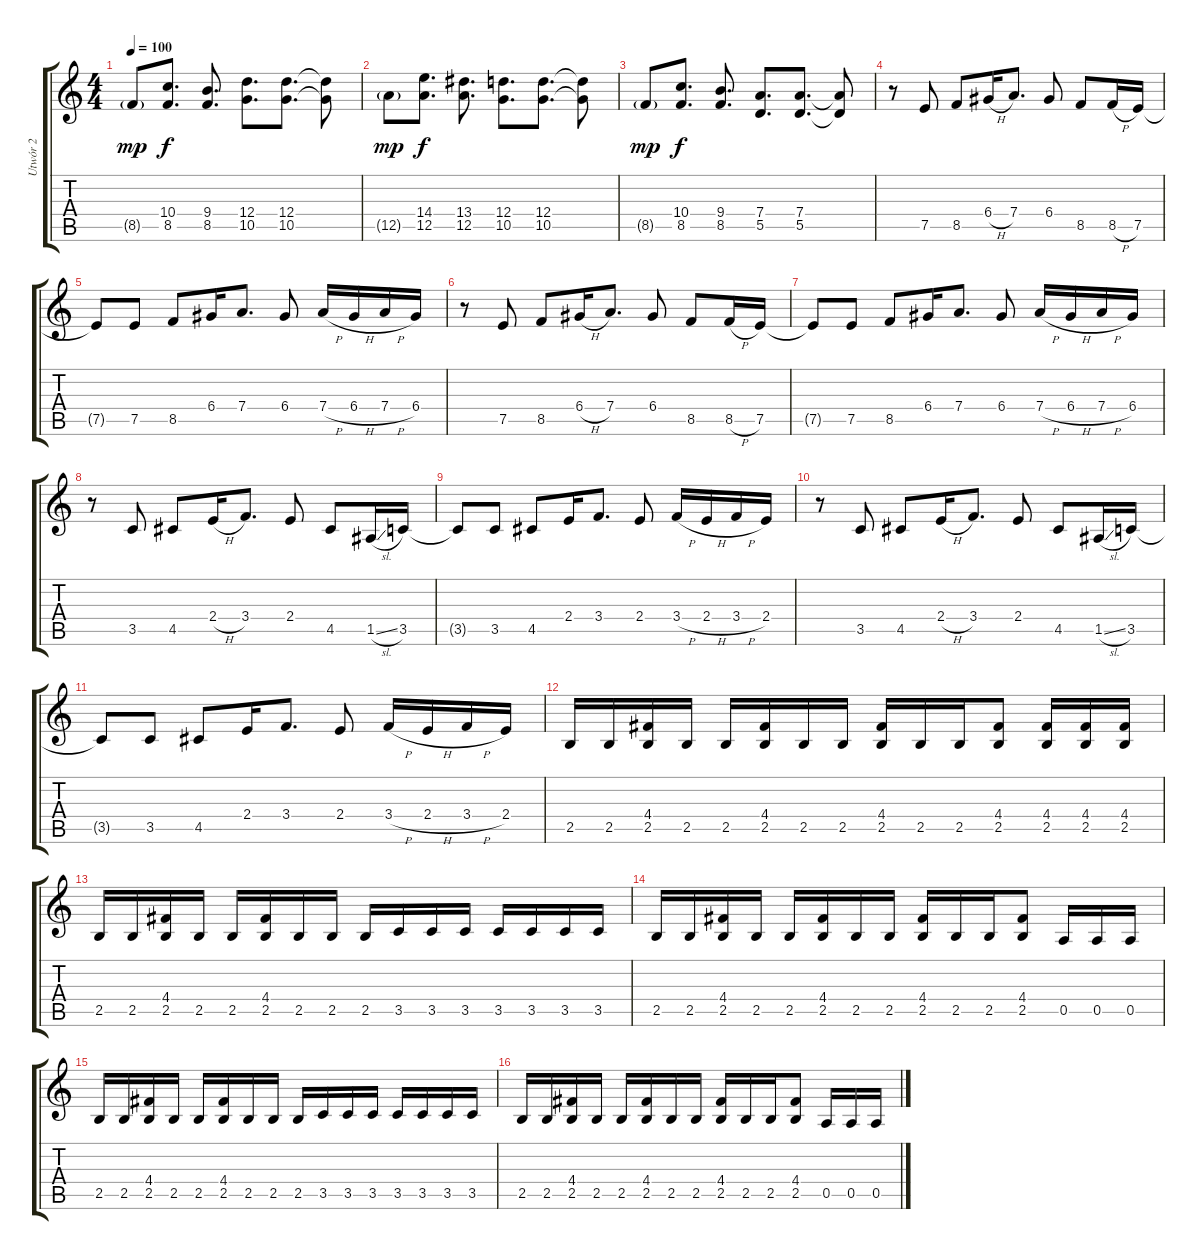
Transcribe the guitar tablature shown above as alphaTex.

\track ("Utwór 2" "Utwór 2") {instrument distortionguitar}
\staff {score tabs}
\tuning (E4 B3 G3 D3 A2 E2) {hide}
\ts (4 4)
\tempo 100
\clef g2
\ks c
8.5{g}.8{dy mp} (10.4 8.5).8{d dy f} (9.4 8.5).8{d} (12.4 10.5).8{d} (12.4 10.5).8{d} (12.4{t} 10.5{t}).8 |
12.5{g}.8{dy mp} (14.4 12.5).8{d dy f} (13.4 12.5).8{d} (12.4 10.5).8{d} (12.4 10.5).8{d} (12.4{t} 10.5{t}).8 |
8.5{g}.8{dy mp} (10.4 8.5).8{d dy f} (9.4 8.5).8{d} (7.4 5.5).8{d} (7.4 5.5).8{d} (7.4{t} 5.5{t}).8 |
r.8 7.5.8 8.5.8 6.4{h}.16 7.4.8{d} 6.4.8 8.5.8 8.5{h}.16 7.5.16 |
7.5{t}.8 7.5.8 8.5.8 6.4.16 7.4.8{d} 6.4.8 7.4{h}.16 6.4{h}.16 7.4{h}.16 6.4.16 |
r.8 7.5.8 8.5.8 6.4{h}.16 7.4.8{d} 6.4.8 8.5.8 8.5{h}.16 7.5.16 |
7.5{t}.8 7.5.8 8.5.8 6.4.16 7.4.8{d} 6.4.8 7.4{h}.16 6.4{h}.16 7.4{h}.16 6.4.16 |
r.8 3.5.8 4.5.8 2.4{h}.16 3.4.8{d} 2.4.8 4.5.8 1.5{sl}.16 3.5.16 |
3.5{t}.8 3.5.8 4.5.8 2.4.16 3.4.8{d} 2.4.8 3.4{h}.16 2.4{h}.16 3.4{h}.16 2.4.16 |
r.8 3.5.8 4.5.8 2.4{h}.16 3.4.8{d} 2.4.8 4.5.8 1.5{sl}.16 3.5.16 |
3.5{t}.8 3.5.8 4.5.8 2.4.16 3.4.8{d} 2.4.8 3.4{h}.16 2.4{h}.16 3.4{h}.16 2.4.16 |
2.5.16 2.5.16 (4.4 2.5).16 2.5.16 2.5.16 (4.4 2.5).16 2.5.16 2.5.16 (4.4 2.5).16 2.5.16 2.5.16 (4.4 2.5).8 (4.4 2.5).16 (4.4 2.5).16 (4.4 2.5).16 |
2.5.16 2.5.16 (4.4 2.5).16 2.5.16 2.5.16 (4.4 2.5).16 2.5.16 2.5.16 2.5.16 3.5.16 3.5.16 3.5.16 3.5.16 3.5.16 3.5.16 3.5.16 |
2.5.16 2.5.16 (4.4 2.5).16 2.5.16 2.5.16 (4.4 2.5).16 2.5.16 2.5.16 (4.4 2.5).16 2.5.16 2.5.16 (4.4 2.5).8 0.5.16 0.5.16 0.5.16 |
2.5.16 2.5.16 (4.4 2.5).16 2.5.16 2.5.16 (4.4 2.5).16 2.5.16 2.5.16 2.5.16 3.5.16 3.5.16 3.5.16 3.5.16 3.5.16 3.5.16 3.5.16 |
2.5.16 2.5.16 (4.4 2.5).16 2.5.16 2.5.16 (4.4 2.5).16 2.5.16 2.5.16 (4.4 2.5).16 2.5.16 2.5.16 (4.4 2.5).8 0.5.16 0.5.16 0.5.16
